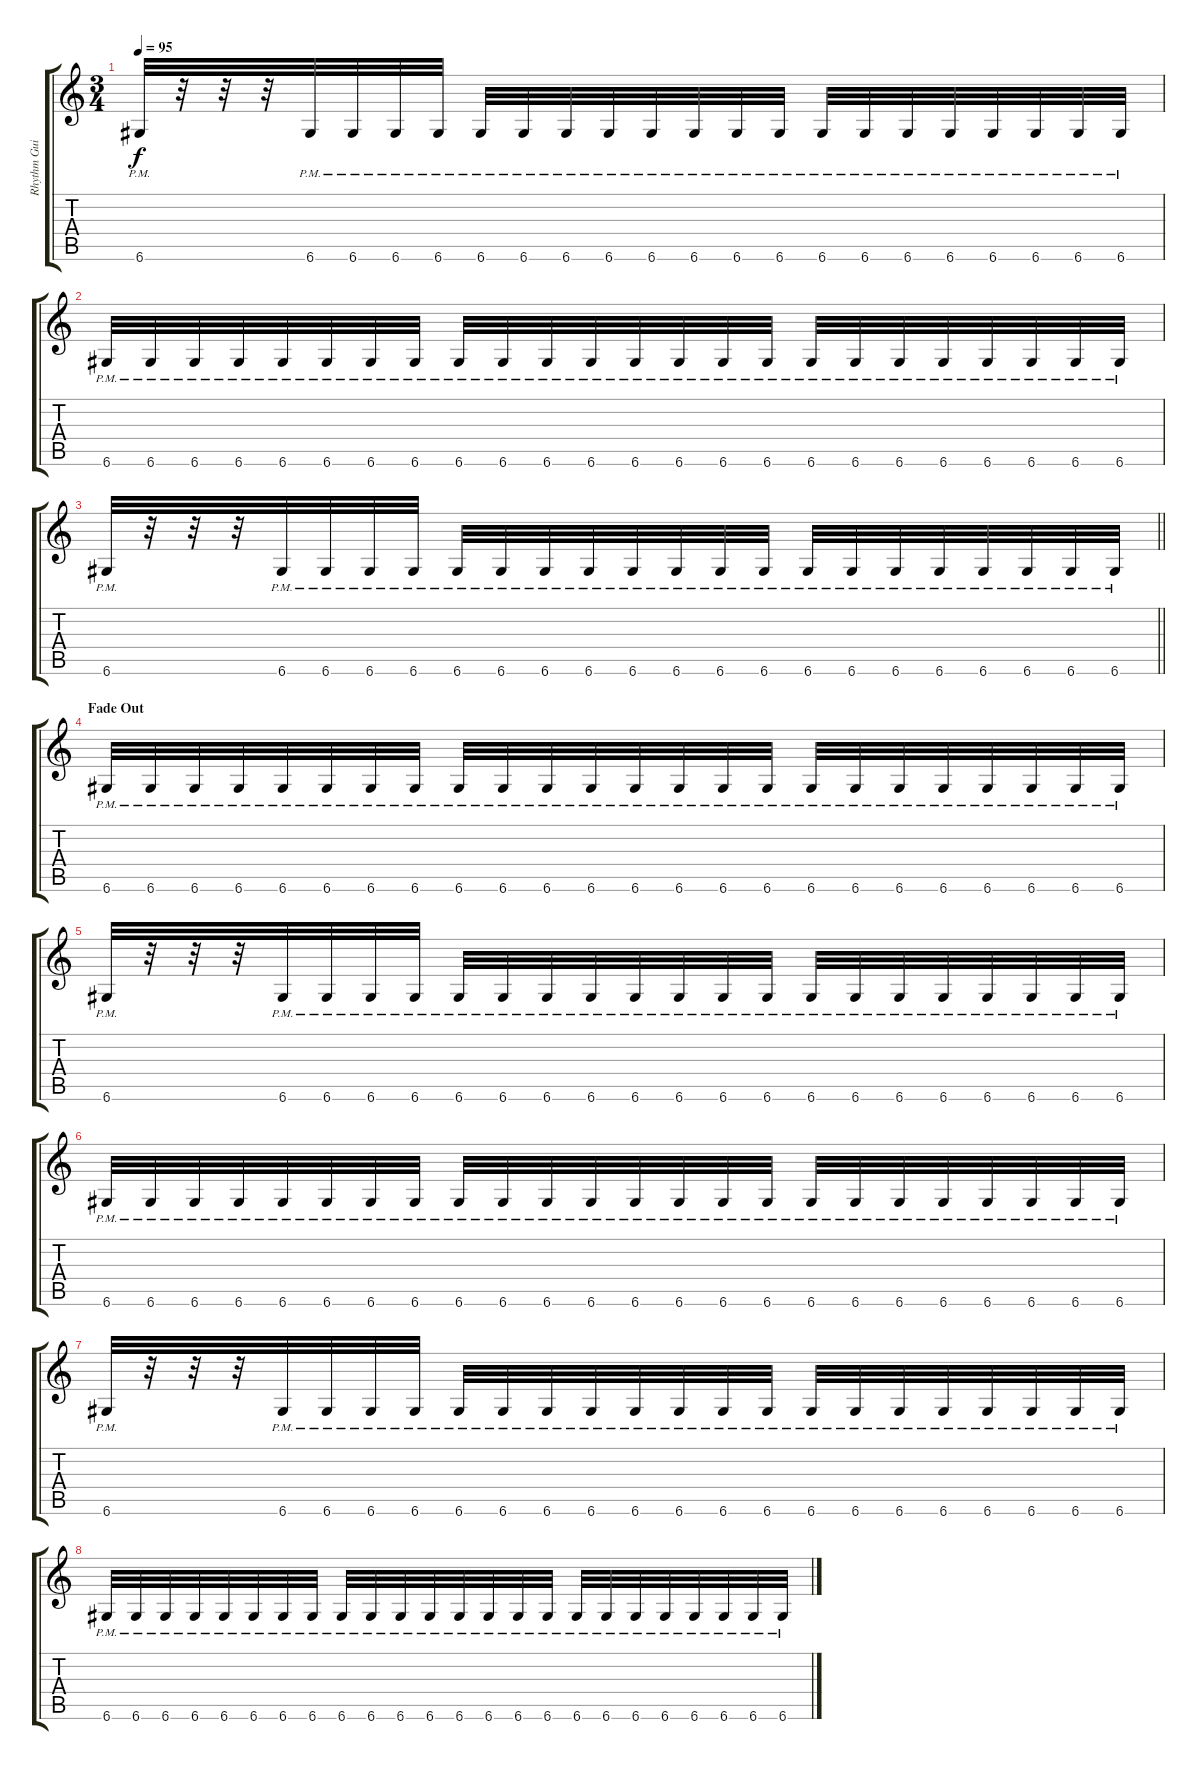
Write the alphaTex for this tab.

\track ("Rhythm Guitar - Joe Duplantier" "Rhythm Gui") {instrument overdrivenguitar}
\staff {score tabs}
\tuning (D4 A3 F3 C3 G2 D2) {hide}
\ts (3 4)
\tempo 95
\clef g2
\ks c
6.6{pm}.32{dy f} r.32 r.32 r.32 6.6{pm}.32 6.6{pm}.32 6.6{pm}.32 6.6{pm}.32 6.6{pm}.32 6.6{pm}.32 6.6{pm}.32 6.6{pm}.32 6.6{pm}.32 6.6{pm}.32 6.6{pm}.32 6.6{pm}.32 6.6{pm}.32 6.6{pm}.32 6.6{pm}.32 6.6{pm}.32 6.6{pm}.32 6.6{pm}.32 6.6{pm}.32 6.6{pm}.32 |
6.6{pm}.32 6.6{pm}.32 6.6{pm}.32 6.6{pm}.32 6.6{pm}.32 6.6{pm}.32 6.6{pm}.32 6.6{pm}.32 6.6{pm}.32 6.6{pm}.32 6.6{pm}.32 6.6{pm}.32 6.6{pm}.32 6.6{pm}.32 6.6{pm}.32 6.6{pm}.32 6.6{pm}.32 6.6{pm}.32 6.6{pm}.32 6.6{pm}.32 6.6{pm}.32 6.6{pm}.32 6.6{pm}.32 6.6{pm}.32 |
\barLineRight lightlight
6.6{pm}.32 r.32 r.32 r.32 6.6{pm}.32 6.6{pm}.32 6.6{pm}.32 6.6{pm}.32 6.6{pm}.32 6.6{pm}.32 6.6{pm}.32 6.6{pm}.32 6.6{pm}.32 6.6{pm}.32 6.6{pm}.32 6.6{pm}.32 6.6{pm}.32 6.6{pm}.32 6.6{pm}.32 6.6{pm}.32 6.6{pm}.32 6.6{pm}.32 6.6{pm}.32 6.6{pm}.32 |
\section ("" "Fade Out")
6.6{pm}.32{volume 0} 6.6{pm}.32 6.6{pm}.32 6.6{pm}.32 6.6{pm}.32 6.6{pm}.32 6.6{pm}.32 6.6{pm}.32 6.6{pm}.32 6.6{pm}.32 6.6{pm}.32 6.6{pm}.32 6.6{pm}.32 6.6{pm}.32 6.6{pm}.32 6.6{pm}.32 6.6{pm}.32 6.6{pm}.32 6.6{pm}.32 6.6{pm}.32 6.6{pm}.32 6.6{pm}.32 6.6{pm}.32 6.6{pm}.32 |
6.6{pm}.32 r.32 r.32 r.32 6.6{pm}.32 6.6{pm}.32 6.6{pm}.32 6.6{pm}.32 6.6{pm}.32 6.6{pm}.32 6.6{pm}.32 6.6{pm}.32 6.6{pm}.32 6.6{pm}.32 6.6{pm}.32 6.6{pm}.32 6.6{pm}.32 6.6{pm}.32 6.6{pm}.32 6.6{pm}.32 6.6{pm}.32 6.6{pm}.32 6.6{pm}.32 6.6{pm}.32 |
6.6{pm}.32 6.6{pm}.32 6.6{pm}.32 6.6{pm}.32 6.6{pm}.32 6.6{pm}.32 6.6{pm}.32 6.6{pm}.32 6.6{pm}.32 6.6{pm}.32 6.6{pm}.32 6.6{pm}.32 6.6{pm}.32 6.6{pm}.32 6.6{pm}.32 6.6{pm}.32 6.6{pm}.32 6.6{pm}.32 6.6{pm}.32 6.6{pm}.32 6.6{pm}.32 6.6{pm}.32 6.6{pm}.32 6.6{pm}.32 |
6.6{pm}.32 r.32 r.32 r.32 6.6{pm}.32 6.6{pm}.32 6.6{pm}.32 6.6{pm}.32 6.6{pm}.32 6.6{pm}.32 6.6{pm}.32 6.6{pm}.32 6.6{pm}.32 6.6{pm}.32 6.6{pm}.32 6.6{pm}.32 6.6{pm}.32 6.6{pm}.32 6.6{pm}.32 6.6{pm}.32 6.6{pm}.32 6.6{pm}.32 6.6{pm}.32 6.6{pm}.32 |
6.6{pm}.32 6.6{pm}.32 6.6{pm}.32 6.6{pm}.32 6.6{pm}.32 6.6{pm}.32 6.6{pm}.32 6.6{pm}.32 6.6{pm}.32 6.6{pm}.32 6.6{pm}.32 6.6{pm}.32 6.6{pm}.32 6.6{pm}.32 6.6{pm}.32 6.6{pm}.32 6.6{pm}.32 6.6{pm}.32 6.6{pm}.32 6.6{pm}.32 6.6{pm}.32 6.6{pm}.32 6.6{pm}.32 6.6{pm}.32
